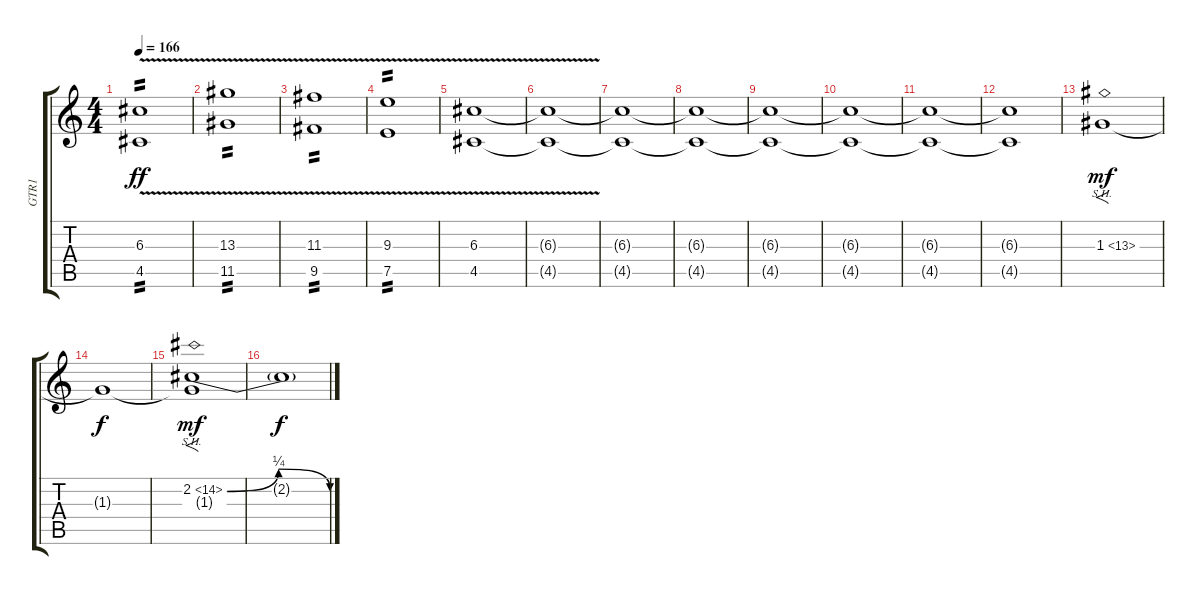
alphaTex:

\track ("GTR1" "GTR1") {instrument distortionguitar}
\staff {score tabs}
\tuning (E4 B3 G3 D3 A2 E2) {hide}
\ts (4 4)
\tempo 166
\clef g2
\ks c
(6.3{v} 4.5{v}).1{tp 2 dy ff} |
(13.3{v} 11.5{v}).1{tp 2} |
(11.3{v} 9.5{v}).1{tp 2} |
(9.3{v} 7.5{v}).1{tp 2} |
(6.3 4.5{v}).1 |
(6.3{t} 4.5{t}).1 |
(6.3{t} 4.5{t}).1 |
(6.3{t} 4.5{t}).1 |
(6.3{t} 4.5{t}).1 |
(6.3{t} 4.5{t}).1 |
(6.3{t} 4.5{t}).1 |
(6.3{t} 4.5{t}).1 |
1.3{sh 12}.1{f dy mf} |
1.3{t}.1{dy f} |
(2.2{be (bendrelease 0 0 30 1 45 1 60 0) sh 12} 1.3{t}).1{f dy mf} |
2.2{t}.1{dy f}
